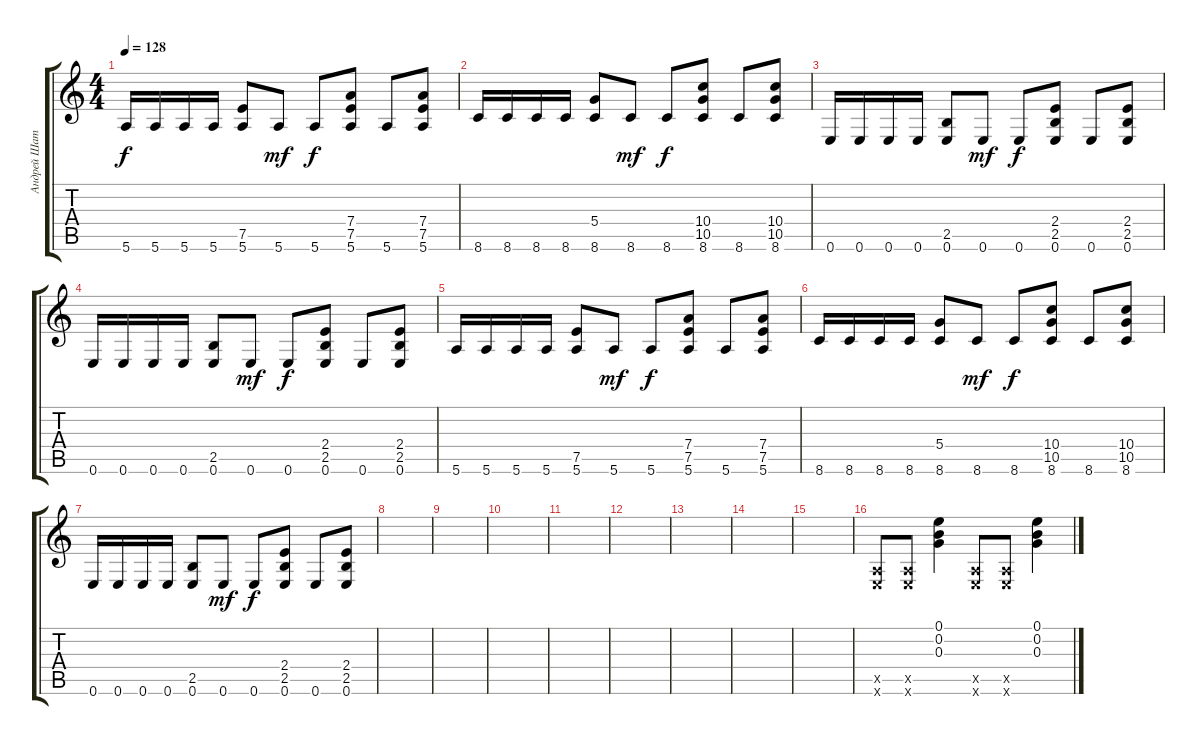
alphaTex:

\track ("Андрей Шаталин" "Андрей Шат") {instrument distortionguitar}
\staff {score tabs}
\tuning (E4 B3 G3 D3 A2 E2) {hide}
\ts (4 4)
\tempo 128
\clef g2
\ks c
5.6.16{dy f} 5.6.16 5.6.16 5.6.16 (7.5 5.6).8 5.6.8{dy mf} 5.6.8{dy f} (7.4 7.5 5.6).8 5.6.8 (7.4 7.5 5.6).8 |
8.6.16 8.6.16 8.6.16 8.6.16 (5.4 8.6).8 8.6.8{dy mf} 8.6.8{dy f} (10.4 10.5 8.6).8 8.6.8 (10.4 10.5 8.6).8 |
0.6.16 0.6.16 0.6.16 0.6.16 (2.5 0.6).8 0.6.8{dy mf} 0.6.8{dy f} (2.4 2.5 0.6).8 0.6.8 (2.4 2.5 0.6).8 |
0.6.16 0.6.16 0.6.16 0.6.16 (2.5 0.6).8 0.6.8{dy mf} 0.6.8{dy f} (2.4 2.5 0.6).8 0.6.8 (2.4 2.5 0.6).8 |
5.6.16 5.6.16 5.6.16 5.6.16 (7.5 5.6).8 5.6.8{dy mf} 5.6.8{dy f} (7.4 7.5 5.6).8 5.6.8 (7.4 7.5 5.6).8 |
8.6.16 8.6.16 8.6.16 8.6.16 (5.4 8.6).8 8.6.8{dy mf} 8.6.8{dy f} (10.4 10.5 8.6).8 8.6.8 (10.4 10.5 8.6).8 |
0.6.16 0.6.16 0.6.16 0.6.16 (2.5 0.6).8 0.6.8{dy mf} 0.6.8{dy f} (2.4 2.5 0.6).8 0.6.8 (2.4 2.5 0.6).8 |
|
|
|
|
|
|
|
|
(0.5{x} 0.6{x}).8{volume 7 balance 8} (0.5{x} 0.6{x}).8 (0.1 0.2 0.3).4 (0.5{x} 0.6{x}).8 (0.5{x} 0.6{x}).8 (0.1 0.2 0.3).4
